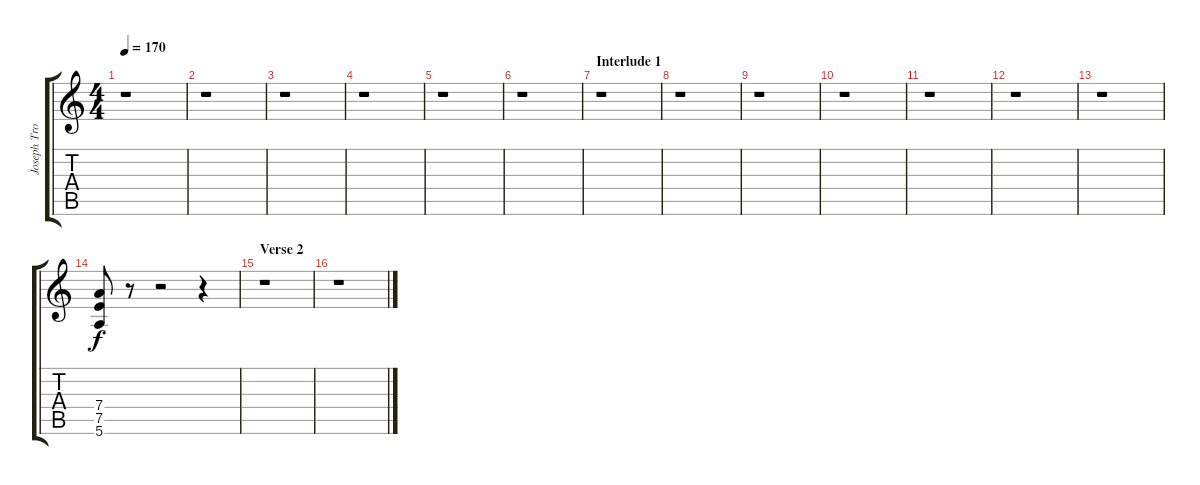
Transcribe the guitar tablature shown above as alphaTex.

\track ("Joseph Trohman (Lead Overdubs)" "Joseph Tro") {instrument distortionguitar}
\staff {score tabs}
\tuning (E4 B3 G3 D3 A2 E2) {hide}
\ts (4 4)
\tempo 170
\clef g2
\ks c
r.1{dy f} |
r.1 |
r.1 |
r.1 |
r.1 |
r.1 |
\section ("" "Interlude 1")
r.1 |
r.1 |
r.1 |
r.1 |
r.1 |
r.1 |
r.1 |
(7.4 7.5 5.6).8 r.8 r.2 r.4 |
\section ("" "Verse 2")
r.1 |
r.1
